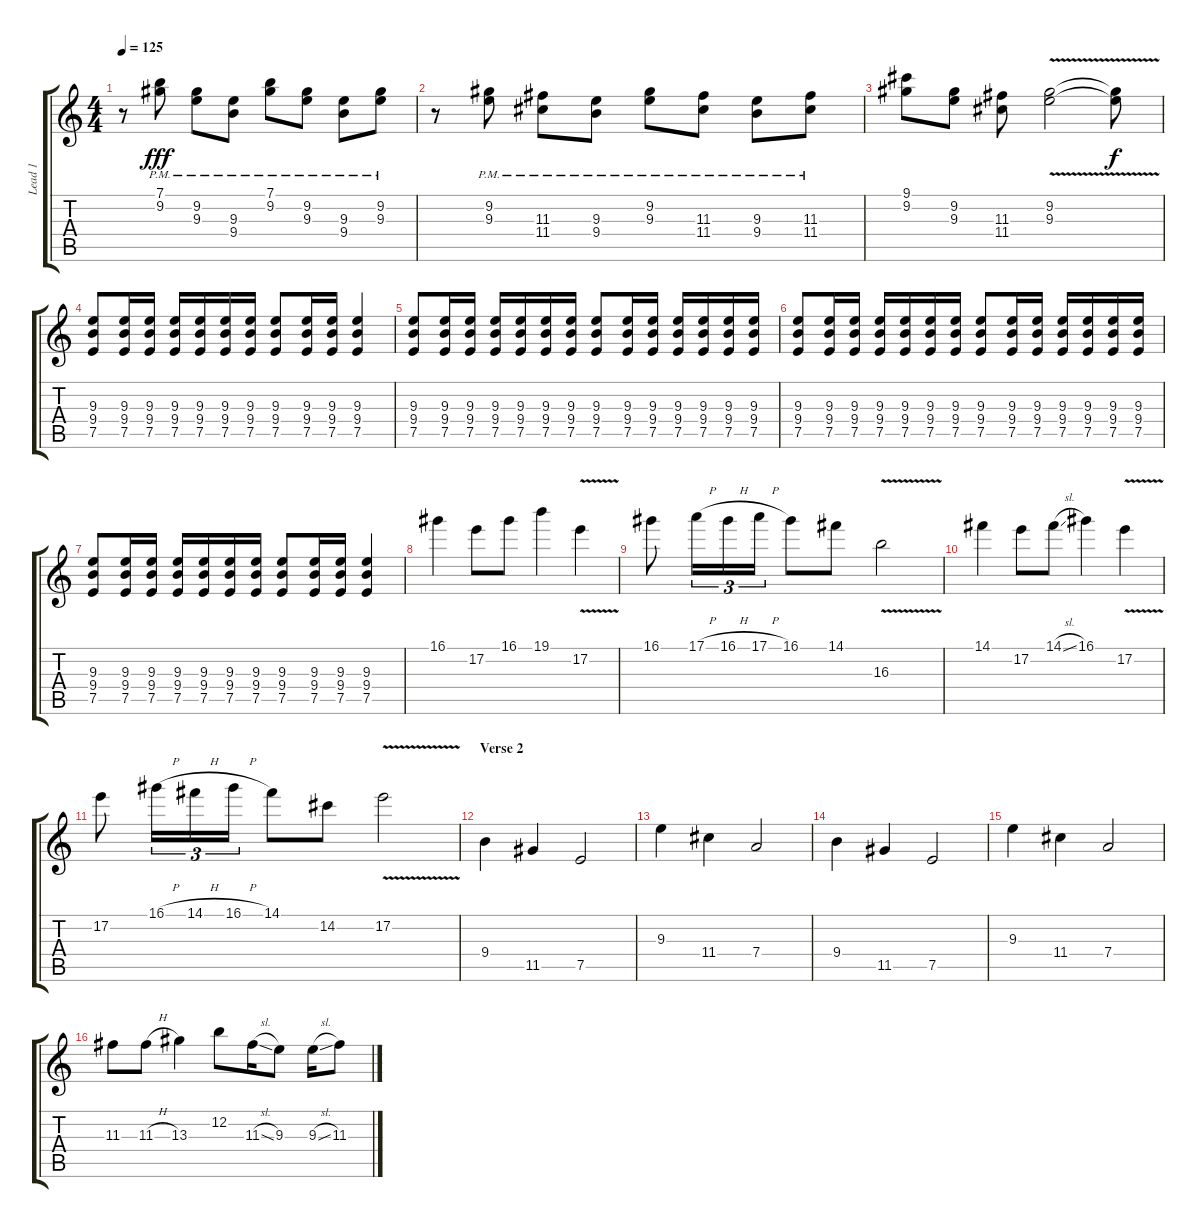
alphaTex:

\track ("Lead 1" "Lead 1") {instrument overdrivenguitar}
\staff {score tabs}
\tuning (E4 B3 G3 D3 A2 E2) {hide}
\ts (4 4)
\tempo 125
\clef g2
\ks c
r.8{dy fff} (7.1{pm} 9.2{pm}).8 (9.2{pm} 9.3{pm}).8 (9.3{pm} 9.4).8 (7.1 9.2{pm}).8 (9.2{pm} 9.3{pm}).8 (9.3{pm} 9.4{pm}).8 (9.2{pm} 9.3{pm}).8 |
r.8 (9.2{pm} 9.3{pm}).8 (11.3{pm} 11.4{pm}).8 (9.3{pm} 9.4{pm}).8 (9.2{pm} 9.3{pm}).8 (11.3{pm} 11.4{pm}).8 (9.3{pm} 9.4{pm}).8 (11.3{pm} 11.4{pm}).8 |
(9.1 9.2).8 (9.2 9.3).8 (11.3 11.4).8 (9.2{v} 9.3).2 (9.2{t} 9.3{t}).8{dy f} |
(9.3 9.4 7.5).8 (9.3 9.4 7.5).16 (9.3 9.4 7.5).16 (9.3 9.4 7.5).16 (9.3 9.4 7.5).16 (9.3 9.4 7.5).16 (9.3 9.4 7.5).16 (9.3 9.4 7.5).8 (9.3 9.4 7.5).16 (9.3 9.4 7.5).16 (9.3 9.4 7.5).4 |
(9.3 9.4 7.5).8 (9.3 9.4 7.5).16 (9.3 9.4 7.5).16 (9.3 9.4 7.5).16 (9.3 9.4 7.5).16 (9.3 9.4 7.5).16 (9.3 9.4 7.5).16 (9.3 9.4 7.5).8 (9.3 9.4 7.5).16 (9.3 9.4 7.5).16 (9.3 9.4 7.5).16 (9.3 9.4 7.5).16 (9.3 9.4 7.5).16 (9.3 9.4 7.5).16 |
(9.3 9.4 7.5).8 (9.3 9.4 7.5).16 (9.3 9.4 7.5).16 (9.3 9.4 7.5).16 (9.3 9.4 7.5).16 (9.3 9.4 7.5).16 (9.3 9.4 7.5).16 (9.3 9.4 7.5).8 (9.3 9.4 7.5).16 (9.3 9.4 7.5).16 (9.3 9.4 7.5).16 (9.3 9.4 7.5).16 (9.3 9.4 7.5).16 (9.3 9.4 7.5).16 |
(9.3 9.4 7.5).8 (9.3 9.4 7.5).16 (9.3 9.4 7.5).16 (9.3 9.4 7.5).16 (9.3 9.4 7.5).16 (9.3 9.4 7.5).16 (9.3 9.4 7.5).16 (9.3 9.4 7.5).8 (9.3 9.4 7.5).16 (9.3 9.4 7.5).16 (9.3 9.4 7.5).4 |
16.1.4 17.2.8 16.1.8 19.1.4 17.2{v}.4 |
16.1.8 17.1{h}.16{tu (3 2)} 16.1{h}.16{tu (3 2)} 17.1{h}.16{tu (3 2)} 16.1.8 14.1.8 16.3{v}.2 |
14.1.4 17.2.8 14.1{sl}.8 16.1.4 17.2{v}.4 |
17.2.8 16.1{h}.16{tu (3 2)} 14.1{h}.16{tu (3 2)} 16.1{h}.16{tu (3 2)} 14.1.8 14.2.8 17.2{v}.2 |
\section ("" "Verse 2")
9.4.4 11.5.4 7.5.2 |
9.3.4 11.4.4 7.4.2 |
9.4.4 11.5.4 7.5.2 |
9.3.4 11.4.4 7.4.2 |
11.3.8 11.3{h}.8 13.3.4 12.2.8 11.3{sl}.16 9.3.8 9.3{sl}.16 11.3.8
